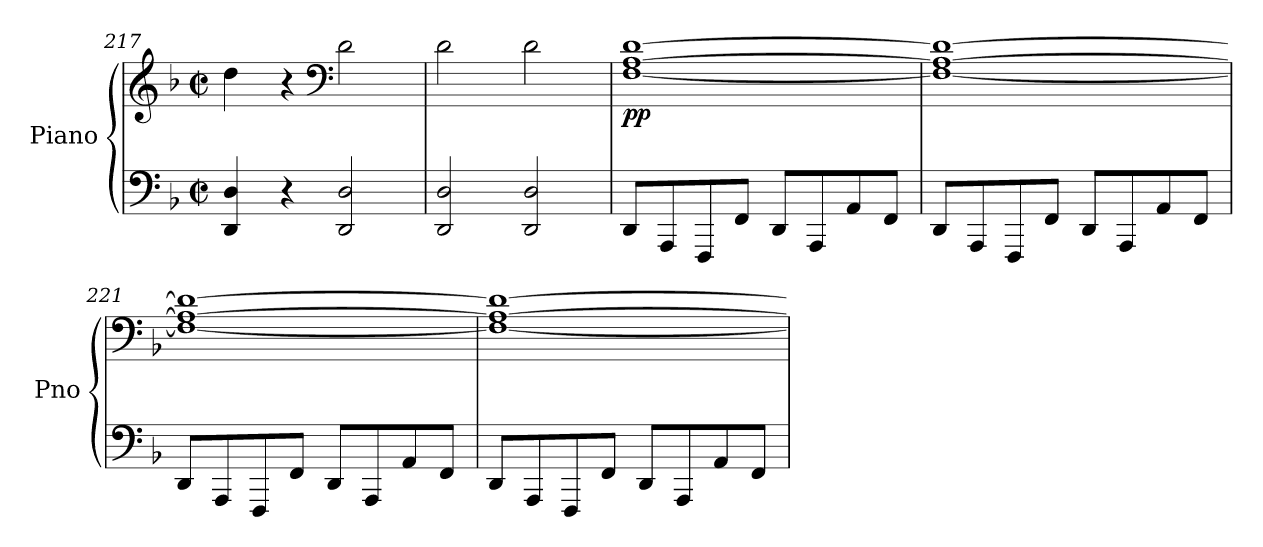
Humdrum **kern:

**kern	**kern	**dynam
*part1	*part1	*part1
*staff2	*staff1	*staff1/2
*I"Piano	*	*
*I'Pno	*	*
*clefF4	*clefG2	*
*k[b-]	*k[b-]	*
*M4/4	*M4/4	*
*met(c|)	*met(c|)	*
=217	=217	=217
4DD/ 4D/	4dd\	.
4r	4r	.
*	*clefF4	*
!	!	!LO:DY:b
!	!	!LO:DY:n=1:b
2DD/ 2D/	2d\	p other-dynamics
=218	=218	=218
2DD/ 2D/	2d\	.
2DD/ 2D/	2d\	.
!!LO:LB:g=z
=219	=219	=219
!	!	!LO:DY:b
8DD/L	[1F [1A [1d	pp
8AAA/	.	.
8FFF/	.	.
8FF/J	.	.
8DD/L	.	.
8AAA/	.	.
8AA/	.	.
8FF/J	.	.
=220	=220	=220
8DD/L	1F_ 1A_ 1d_	.
8AAA/	.	.
8FFF/	.	.
8FF/J	.	.
8DD/L	.	.
8AAA/	.	.
8AA/	.	.
8FF/J	.	.
=221	=221	=221
8DD/L	1F_ 1A_ 1d_	.
8AAA/	.	.
8FFF/	.	.
8FF/J	.	.
8DD/L	.	.
8AAA/	.	.
8AA/	.	.
8FF/J	.	.
=222	=222	=222
8DD/L	1F_ 1A_ 1d_	.
8AAA/	.	.
8FFF/	.	.
8FF/J	.	.
8DD/L	.	.
8AAA/	.	.
8AA/	.	.
8FF/J	.	.
=	=	=
*-	*-	*-
